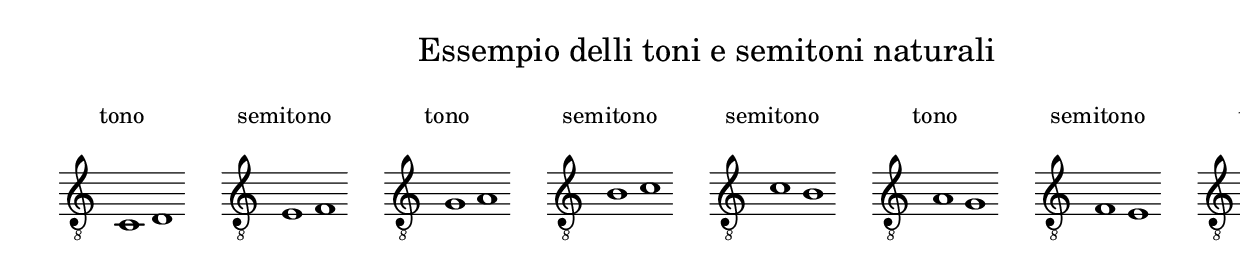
\version "2.22.2"

% Auto generated file

\header {
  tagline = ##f
}

dot = {
   \once \override Script.add-stem-support = ##f
   \once \override Script.toward-stem-shift = 0
   \once \override Script.skyline-horizontal-padding = 0
   \once \override Script.direction = 1
   \once \override Script.font-size = 1
}

\markup {
  \center-column {
    \line {
      \center-align
      \fontsize#3 { \concat { \normal-text "Essempio delli toni e semitoni naturali"} }
    }
    \null
    \line {
      \center-column {
        \line {
          \left-align {  \normal-text "tono" }
        }

        \null
        \line {
          \score {
            <<
              \new Staff \with { instrumentName = ""} {
                \override Staff.TimeSignature.stencil = ##f
                \override Staff.NoteHead.style = #'baroque
                \accidentalStyle Score.forget
                \cadenzaOn
                \clef "treble_8"
                \key c #`((0 . ,NATURAL) (1 . ,NATURAL) (2 . ,NATURAL)
                          (3 . ,NATURAL) (4 . ,NATURAL) (5 . ,NATURAL)
                          (6 . ,NATURAL))  c1  d1 
                \cadenzaOff
              }
            >>
            \layout {
              \context {
                \Score
                \override SpacingSpanner.common-shortest-duration = #(ly:make-moment 1)
              }
            }
          }
        }

      }
      \hspace #3 
      \center-column {
        \line {
          \left-align {  \normal-text "semitono" }
        }

        \null
        \line {
          \score {
            <<
              \new Staff \with { instrumentName = ""} {
                \override Staff.TimeSignature.stencil = ##f
                \override Staff.NoteHead.style = #'baroque
                \accidentalStyle Score.forget
                \cadenzaOn
                \clef "treble_8"
                \key c #`((0 . ,NATURAL) (1 . ,NATURAL) (2 . ,NATURAL)
                          (3 . ,NATURAL) (4 . ,NATURAL) (5 . ,NATURAL)
                          (6 . ,NATURAL))  e1  f1 
                \cadenzaOff
              }
            >>
            \layout {
              \context {
                \Score
                \override SpacingSpanner.common-shortest-duration = #(ly:make-moment 1)
              }
            }
          }
        }

      }
      \hspace #3 
      \center-column {
        \line {
          \left-align {  \normal-text "tono" }
        }

        \null
        \line {
          \score {
            <<
              \new Staff \with { instrumentName = ""} {
                \override Staff.TimeSignature.stencil = ##f
                \override Staff.NoteHead.style = #'baroque
                \accidentalStyle Score.forget
                \cadenzaOn
                \clef "treble_8"
                \key c #`((0 . ,NATURAL) (1 . ,NATURAL) (2 . ,NATURAL)
                          (3 . ,NATURAL) (4 . ,NATURAL) (5 . ,NATURAL)
                          (6 . ,NATURAL))  g1  a1 
                \cadenzaOff
              }
            >>
            \layout {
              \context {
                \Score
                \override SpacingSpanner.common-shortest-duration = #(ly:make-moment 1)
              }
            }
          }
        }

      }
      \hspace #3 
      \center-column {
        \line {
          \left-align {  \normal-text "semitono" }
        }

        \null
        \line {
          \score {
            <<
              \new Staff \with { instrumentName = ""} {
                \override Staff.TimeSignature.stencil = ##f
                \override Staff.NoteHead.style = #'baroque
                \accidentalStyle Score.forget
                \cadenzaOn
                \clef "treble_8"
                \key c #`((0 . ,NATURAL) (1 . ,NATURAL) (2 . ,NATURAL)
                          (3 . ,NATURAL) (4 . ,NATURAL) (5 . ,NATURAL)
                          (6 . ,NATURAL))  b1  c'1 
                \cadenzaOff
              }
            >>
            \layout {
              \context {
                \Score
                \override SpacingSpanner.common-shortest-duration = #(ly:make-moment 1)
              }
            }
          }
        }

      }
      \hspace #3 
      \center-column {
        \line {
          \left-align {  \normal-text "semitono" }
        }

        \null
        \line {
          \score {
            <<
              \new Staff \with { instrumentName = ""} {
                \override Staff.TimeSignature.stencil = ##f
                \override Staff.NoteHead.style = #'baroque
                \accidentalStyle Score.forget
                \cadenzaOn
                \clef "treble_8"
                \key c #`((0 . ,NATURAL) (1 . ,NATURAL) (2 . ,NATURAL)
                          (3 . ,NATURAL) (4 . ,NATURAL) (5 . ,NATURAL)
                          (6 . ,NATURAL))  c'1  b1 
                \cadenzaOff
              }
            >>
            \layout {
              \context {
                \Score
                \override SpacingSpanner.common-shortest-duration = #(ly:make-moment 1)
              }
            }
          }
        }

      }
      \hspace #3 
      \center-column {
        \line {
          \left-align {  \normal-text "tono" }
        }

        \null
        \line {
          \score {
            <<
              \new Staff \with { instrumentName = ""} {
                \override Staff.TimeSignature.stencil = ##f
                \override Staff.NoteHead.style = #'baroque
                \accidentalStyle Score.forget
                \cadenzaOn
                \clef "treble_8"
                \key c #`((0 . ,NATURAL) (1 . ,NATURAL) (2 . ,NATURAL)
                          (3 . ,NATURAL) (4 . ,NATURAL) (5 . ,NATURAL)
                          (6 . ,NATURAL))  a1  g1 
                \cadenzaOff
              }
            >>
            \layout {
              \context {
                \Score
                \override SpacingSpanner.common-shortest-duration = #(ly:make-moment 1)
              }
            }
          }
        }

      }
      \hspace #3 
      \center-column {
        \line {
          \left-align {  \normal-text "semitono" }
        }

        \null
        \line {
          \score {
            <<
              \new Staff \with { instrumentName = ""} {
                \override Staff.TimeSignature.stencil = ##f
                \override Staff.NoteHead.style = #'baroque
                \accidentalStyle Score.forget
                \cadenzaOn
                \clef "treble_8"
                \key c #`((0 . ,NATURAL) (1 . ,NATURAL) (2 . ,NATURAL)
                          (3 . ,NATURAL) (4 . ,NATURAL) (5 . ,NATURAL)
                          (6 . ,NATURAL))  f1  e1 
                \cadenzaOff
              }
            >>
            \layout {
              \context {
                \Score
                \override SpacingSpanner.common-shortest-duration = #(ly:make-moment 1)
              }
            }
          }
        }

      }
      \hspace #3 
      \center-column {
        \line {
          \left-align {  \normal-text "tono" }
        }

        \null
        \line {
          \score {
            <<
              \new Staff \with { instrumentName = ""} {
                \override Staff.TimeSignature.stencil = ##f
                \override Staff.NoteHead.style = #'baroque
                \accidentalStyle Score.forget
                \cadenzaOn
                \clef "treble_8"
                \key c #`((0 . ,NATURAL) (1 . ,NATURAL) (2 . ,NATURAL)
                          (3 . ,NATURAL) (4 . ,NATURAL) (5 . ,NATURAL)
                          (6 . ,NATURAL))  d1  c1 
                \cadenzaOff
              }
            >>
            \layout {
              \context {
                \Score
                \override SpacingSpanner.common-shortest-duration = #(ly:make-moment 1)
              }
            }
          }
        }

      }
      \hspace #3 

    }
  }
}